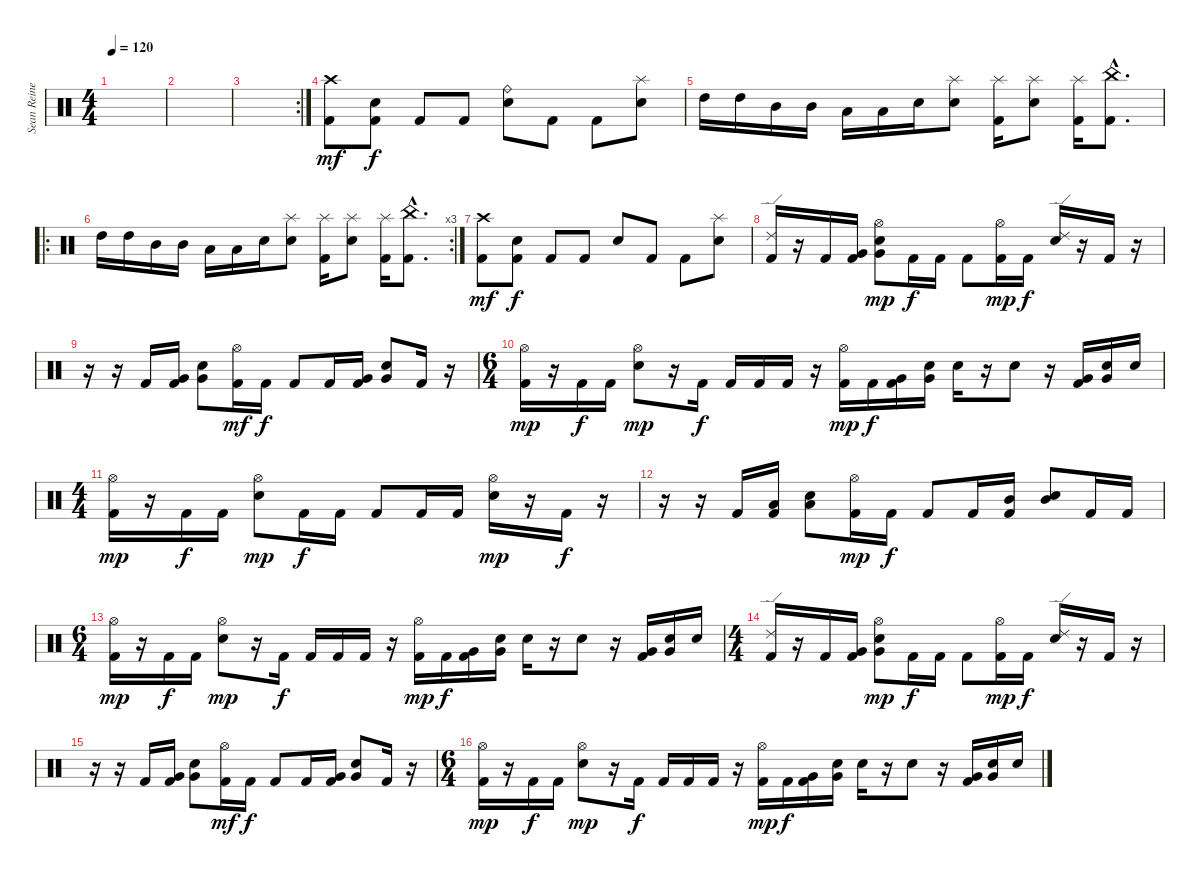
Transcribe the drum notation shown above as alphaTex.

\track ("Sean Reinert" "Sean Reine") {instrument percussion}
\staff {score}
\articulation defaults
\ts (4 4)
\tempo 120
\clef neutral
\ks c
|
|
\rc 2
|
("Kick (hit) 2" "Crash high (hit)").8{dy mf} ("Kick (hit) 2" "Electric Snare (hit)").8{dy f} "Kick (hit) 2".8 "Kick (hit) 2".8 ("Electric Snare (hit)" "Ride (bell)").8 "Kick (hit) 2".8 "Kick (hit) 2".8 ("Electric Snare (hit)" "Splash (hit)").8 |
"High Tom (hit)".16 "High Tom (hit)".16 "Mid Tom (hit)".16 "Mid Tom (hit)".16 "Low Tom (hit)".16 "Low Tom (hit)".16 "Electric Snare (hit)".16 ("Electric Snare (hit)" "Splash (hit)").8 ("Kick (hit) 2" "Splash (hit)").16 ("Electric Snare (hit)" "Splash (hit)").8 ("Kick (hit) 2" "Splash (hit)").16 ("Kick (hit) 2"{hac} "China (hit)"{hac}).8{d} |
\ro
\rc 3 "High Tom (hit)".16 "High Tom (hit)".16 "Mid Tom (hit)".16 "Mid Tom (hit)".16 "Low Tom (hit)".16 "Low Tom (hit)".16 "Electric Snare (hit)".16
("Electric Snare (hit)" "Splash (hit)").8 ("Kick (hit) 2" "Splash (hit)").16 ("Electric Snare (hit)" "Splash (hit)").8 ("Kick (hit) 2" "Splash (hit)").16 ("Kick (hit) 2"{hac} "China (hit)"{hac}).8{d} |
("Kick (hit) 2" "Crash high (hit)").8{dy mf} ("Kick (hit) 2" "Electric Snare (hit)").8{dy f} "Kick (hit) 2".8 "Kick (hit) 2".8 "Electric Snare (hit)".8 "Kick (hit) 2".8 "Kick (hit) 2".8 ("Electric Snare (hit)" "Splash (hit)").8 |
("Kick (hit) 2" "Ride (edge) 2").16 r.16 "Kick (hit) 2".16 ("Kick (hit) 2" "Very Low Tom (hit)").16 ("Electric Snare (hit)" "Very Low Tom (hit)" "Hi-Hat (open)").8{dy mp} "Kick (hit) 2".16{dy f} "Kick (hit) 2".16 "Kick (hit) 2".8 ("Kick (hit) 2" "Hi-Hat (open)").16{dy mp} "Kick (hit) 2".16{dy f} ("Electric Snare (hit)" "Ride (edge) 2").16 r.16 "Kick (hit) 2".16 r.16 |
r.16 r.16 "Kick (hit) 2".16 ("Kick (hit) 2" "Very Low Tom (hit)").16 ("Electric Snare (hit)" "Very Low Tom (hit)").8 ("Kick (hit) 2" "Hi-Hat (open)").16{dy mf} "Kick (hit) 2".16{dy f} "Kick (hit) 2".8 "Kick (hit) 2".16 ("Kick (hit) 2" "Very Low Tom (hit)").16 ("Electric Snare (hit)" "Very Low Tom (hit)").8 "Kick (hit) 2".16 r.16 |
\ts (6 4)
("Kick (hit) 2" "Hi-Hat (open)").16{dy mp} r.16 "Kick (hit) 2".16{dy f} "Kick (hit) 2".16 ("Electric Snare (hit)" "Hi-Hat (open)").8{dy mp} r.16 "Kick (hit) 2".16{dy f} "Kick (hit) 2".16 "Kick (hit) 2".16 "Kick (hit) 2".16 r.16 ("Kick (hit) 2" "Hi-Hat (open)").16{dy mp} "Kick (hit) 2".16{dy f} ("Kick (hit) 2" "Very Low Tom (hit)").16 ("Electric Snare (hit)" "Very Low Tom (hit)").16 "Electric Snare (hit)".16 r.16 "Electric Snare (hit)".8 r.16 ("Kick (hit) 2" "Very Low Tom (hit)").16 ("Electric Snare (hit)" "Very Low Tom (hit)").16 "Electric Snare (hit)".16 |
\ts (4 4)
("Kick (hit) 2" "Hi-Hat (open)").16{dy mp} r.16 "Kick (hit) 2".16{dy f} "Kick (hit) 2".16 ("Electric Snare (hit)" "Hi-Hat (open)").8{dy mp} "Kick (hit) 2".16{dy f} "Kick (hit) 2".16 "Kick (hit) 2".8 "Kick (hit) 2".16 "Kick (hit) 2".16 ("Electric Snare (hit)" "Hi-Hat (open)").16{dy mp} r.16 "Kick (hit) 2".16{dy f} r.16 |
r.16 r.16 "Kick (hit) 2".16 ("Kick (hit) 2" "Low Tom (hit)").16 ("Electric Snare (hit)" "Low Tom (hit)").8 ("Kick (hit) 2" "Hi-Hat (open)").16{dy mp} "Kick (hit) 2".16{dy f} "Kick (hit) 2".8 "Kick (hit) 2".16 ("Kick (hit) 2" "Mid Tom (hit)").16 ("Electric Snare (hit)" "Mid Tom (hit)").8 "Kick (hit) 2".16 "Kick (hit) 2".16 |
\ts (6 4)
("Kick (hit) 2" "Hi-Hat (open)").16{dy mp} r.16 "Kick (hit) 2".16{dy f} "Kick (hit) 2".16 ("Electric Snare (hit)" "Hi-Hat (open)").8{dy mp} r.16 "Kick (hit) 2".16{dy f} "Kick (hit) 2".16 "Kick (hit) 2".16 "Kick (hit) 2".16 r.16 ("Kick (hit) 2" "Hi-Hat (open)").16{dy mp} "Kick (hit) 2".16{dy f} ("Kick (hit) 2" "Very Low Tom (hit)").16 ("Electric Snare (hit)" "Very Low Tom (hit)").16 "Electric Snare (hit)".16 r.16 "Electric Snare (hit)".8 r.16 ("Kick (hit) 2" "Very Low Tom (hit)").16 ("Electric Snare (hit)" "Very Low Tom (hit)").16 "Electric Snare (hit)".16 |
\ts (4 4)
("Kick (hit) 2" "Ride (edge) 2").16 r.16 "Kick (hit) 2".16 ("Kick (hit) 2" "Very Low Tom (hit)").16 ("Electric Snare (hit)" "Very Low Tom (hit)" "Hi-Hat (open)").8{dy mp} "Kick (hit) 2".16{dy f} "Kick (hit) 2".16 "Kick (hit) 2".8 ("Kick (hit) 2" "Hi-Hat (open)").16{dy mp} "Kick (hit) 2".16{dy f} ("Electric Snare (hit)" "Ride (edge) 2").16 r.16 "Kick (hit) 2".16 r.16 |
r.16 r.16 "Kick (hit) 2".16 ("Kick (hit) 2" "Very Low Tom (hit)").16 ("Electric Snare (hit)" "Very Low Tom (hit)").8 ("Kick (hit) 2" "Hi-Hat (open)").16{dy mf} "Kick (hit) 2".16{dy f} "Kick (hit) 2".8 "Kick (hit) 2".16 ("Kick (hit) 2" "Very Low Tom (hit)").16 ("Electric Snare (hit)" "Very Low Tom (hit)").8 "Kick (hit) 2".16 r.16 |
\ts (6 4)
("Kick (hit) 2" "Hi-Hat (open)").16{dy mp} r.16 "Kick (hit) 2".16{dy f} "Kick (hit) 2".16 ("Electric Snare (hit)" "Hi-Hat (open)").8{dy mp} r.16 "Kick (hit) 2".16{dy f} "Kick (hit) 2".16 "Kick (hit) 2".16 "Kick (hit) 2".16 r.16 ("Kick (hit) 2" "Hi-Hat (open)").16{dy mp} "Kick (hit) 2".16{dy f} ("Kick (hit) 2" "Very Low Tom (hit)").16 ("Electric Snare (hit)" "Very Low Tom (hit)").16 "Electric Snare (hit)".16 r.16 "Electric Snare (hit)".8 r.16 ("Kick (hit) 2" "Very Low Tom (hit)").16 ("Electric Snare (hit)" "Very Low Tom (hit)").16 "Electric Snare (hit)".16
